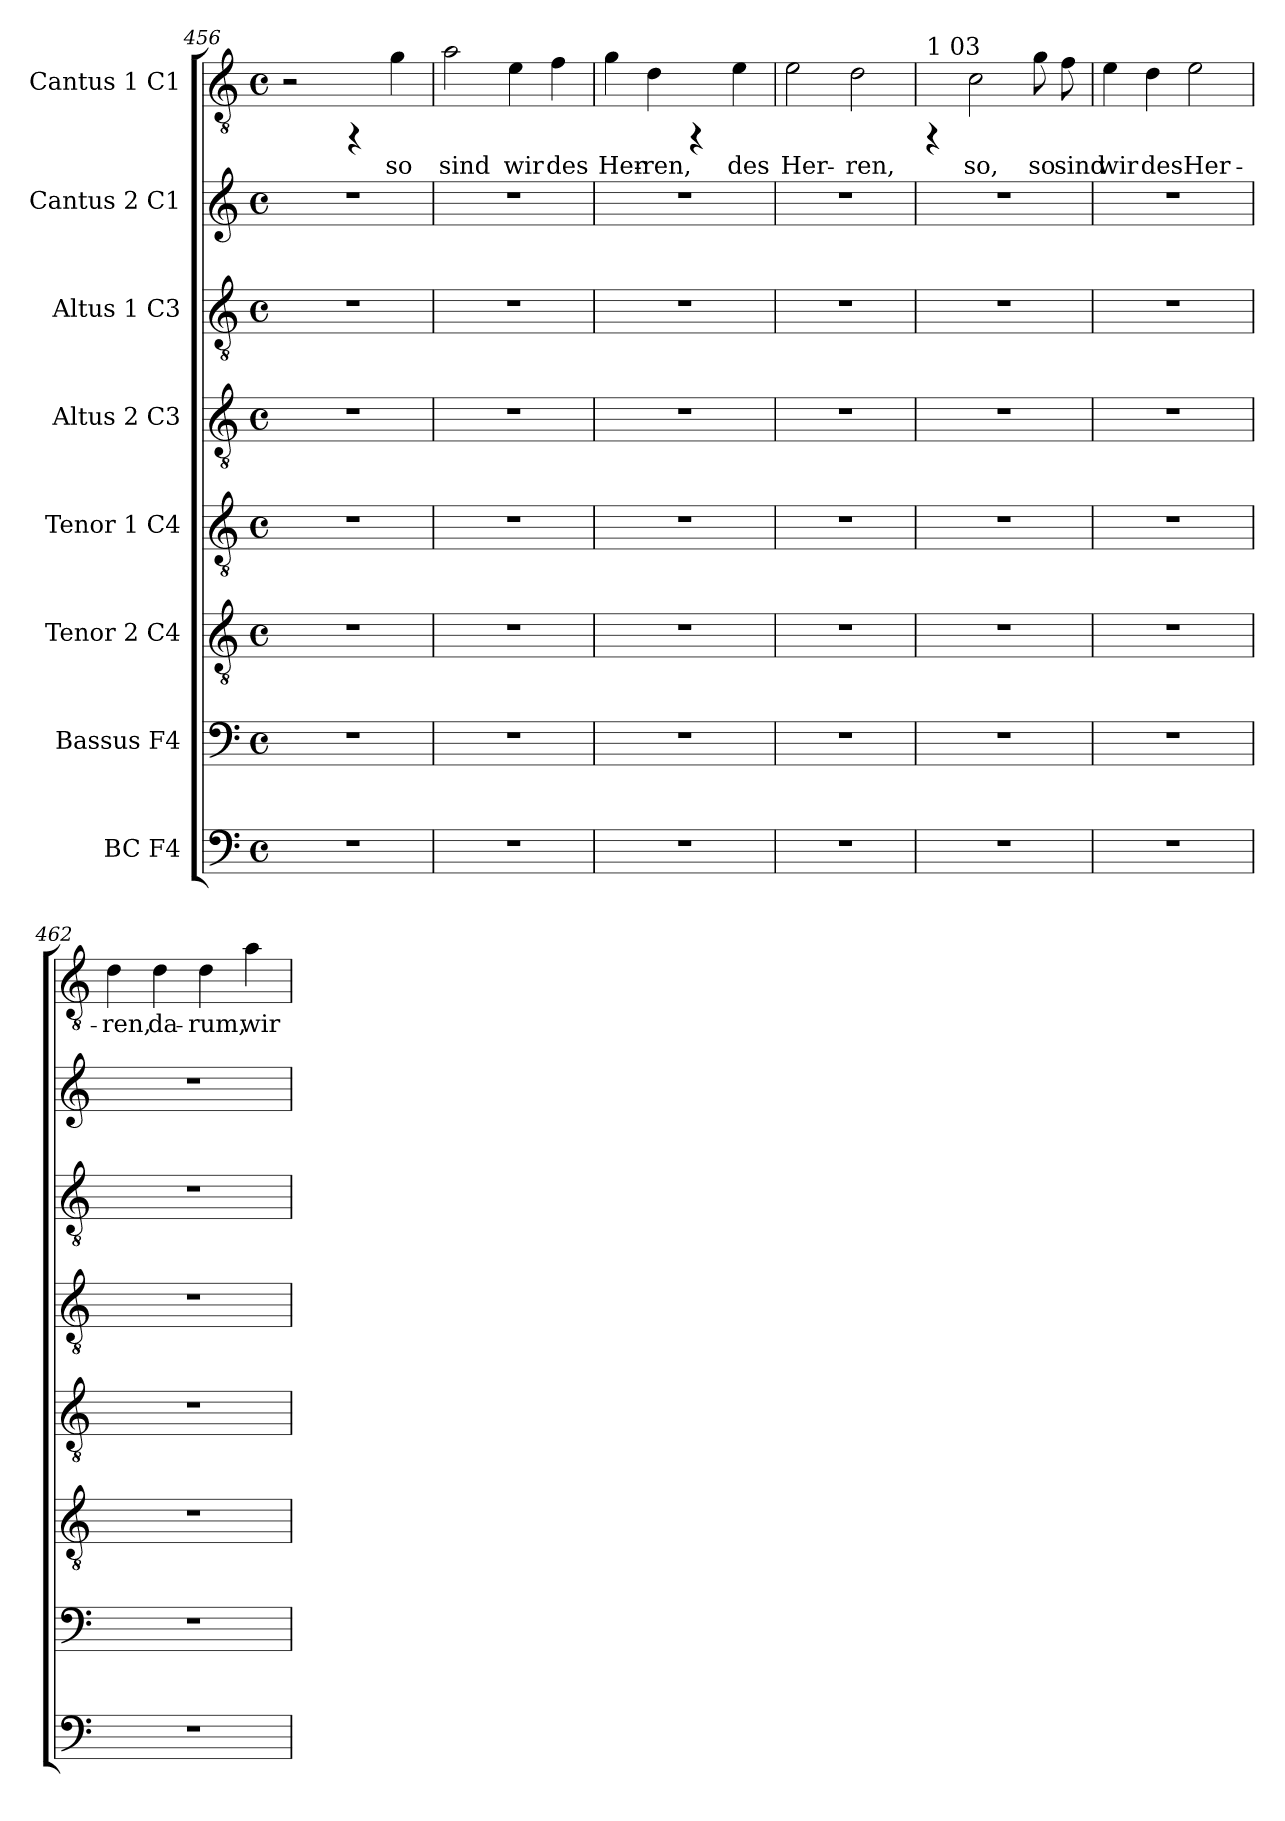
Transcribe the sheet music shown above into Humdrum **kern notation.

**kern	**kern	**kern	**kern	**kern	**kern	**kern	**kern	**text
*part8	*part7	*part6	*part5	*part4	*part3	*part2	*part1	*part1
*staff8	*staff7	*staff6	*staff5	*staff4	*staff3	*staff2	*staff1	*staff1
*I"BC  F4	*I"Bassus  F4	*I"Tenor 2  C4	*I"Tenor 1  C4	*I"Altus 2  C3	*I"Altus 1  C3	*I"Cantus 2  C1	*I"Cantus 1  C1	*
*clefF4	*clefF4	*clefGv2	*clefGv2	*clefGv2	*clefGv2	*clefG2	*clefGv2	*
*k[]	*k[]	*k[]	*k[]	*k[]	*k[]	*k[]	*k[]	*
*C:	*C:	*C:	*C:	*C:	*C:	*C:	*C:	*
*M4/4	*M4/4	*M4/4	*M4/4	*M4/4	*M4/4	*M4/4	*M4/4	*
*met(c)	*met(c)	*met(c)	*met(c)	*met(c)	*met(c)	*met(c)	*met(c)	*
=456	=456	=456	=456	=456	=456	=456	=456	=456
1r	1r	1r	1r	1r	1r	1r	2r	.
.	.	.	.	.	.	.	4rFF	.
!	!	!	!	!	!	!	!	!LO:LY:b:cj
.	.	.	.	.	.	.	4g\	so
=457	=457	=457	=457	=457	=457	=457	=457	=457
!	!	!	!	!	!	!	!	!LO:LY:b:cj
1r	1r	1r	1r	1r	1r	1r	2a\	sind
!	!	!	!	!	!	!	!	!LO:LY:b:cj
.	.	.	.	.	.	.	4e\	wir
!	!	!	!	!	!	!	!	!LO:LY:b:cj
.	.	.	.	.	.	.	4f\	des
=458	=458	=458	=458	=458	=458	=458	=458	=458
!	!	!	!	!	!	!	!	!LO:LY:b:cj
1r	1r	1r	1r	1r	1r	1r	4g\	Her-
!	!	!	!	!	!	!	!	!LO:LY:b:cj
.	.	.	.	.	.	.	4d\	-ren,
.	.	.	.	.	.	.	4rFF	.
!	!	!	!	!	!	!	!	!LO:LY:b:cj
.	.	.	.	.	.	.	4e\	des
=459	=459	=459	=459	=459	=459	=459	=459	=459
!	!	!	!	!	!	!	!	!LO:LY:b:cj
1r	1r	1r	1r	1r	1r	1r	2e\	Her-
!	!	!	!	!	!	!	!	!LO:LY:b:cj
.	.	.	.	.	.	.	2d\	-ren,
!!LO:PB:g=z
=460	=460	=460	=460	=460	=460	=460	=460	=460
!	!	!	!	!	!	!	!LO:TX:a:t=1 03	!
1r	1r	1r	1r	1r	1r	1r	4rFF	.
!	!	!	!	!	!	!	!	!LO:LY:b:cj
.	.	.	.	.	.	.	2c\	so,
!	!	!	!	!	!	!	!	!LO:LY:b:cj
.	.	.	.	.	.	.	8g\	so
!	!	!	!	!	!	!	!	!LO:LY:b:cj
.	.	.	.	.	.	.	8f\	sind
=461	=461	=461	=461	=461	=461	=461	=461	=461
!	!	!	!	!	!	!	!	!LO:LY:b:cj
1r	1r	1r	1r	1r	1r	1r	4e\	wir
!	!	!	!	!	!	!	!	!LO:LY:b:cj
.	.	.	.	.	.	.	4d\	des
!	!	!	!	!	!	!	!	!LO:LY:b:cj
.	.	.	.	.	.	.	2e\	Her-
=462	=462	=462	=462	=462	=462	=462	=462	=462
!	!	!	!	!	!	!	!	!LO:LY:b:cj
1r	1r	1r	1r	1r	1r	1r	4d\	-ren,
!	!	!	!	!	!	!	!	!LO:LY:b:cj
.	.	.	.	.	.	.	4d\	da-
!	!	!	!	!	!	!	!	!LO:LY:b:cj
.	.	.	.	.	.	.	4d\	-rum,
!	!	!	!	!	!	!	!	!LO:LY:b:cj
.	.	.	.	.	.	.	4a\	wir
=	=	=	=	=	=	=	=	=
*-	*-	*-	*-	*-	*-	*-	*-	*-
